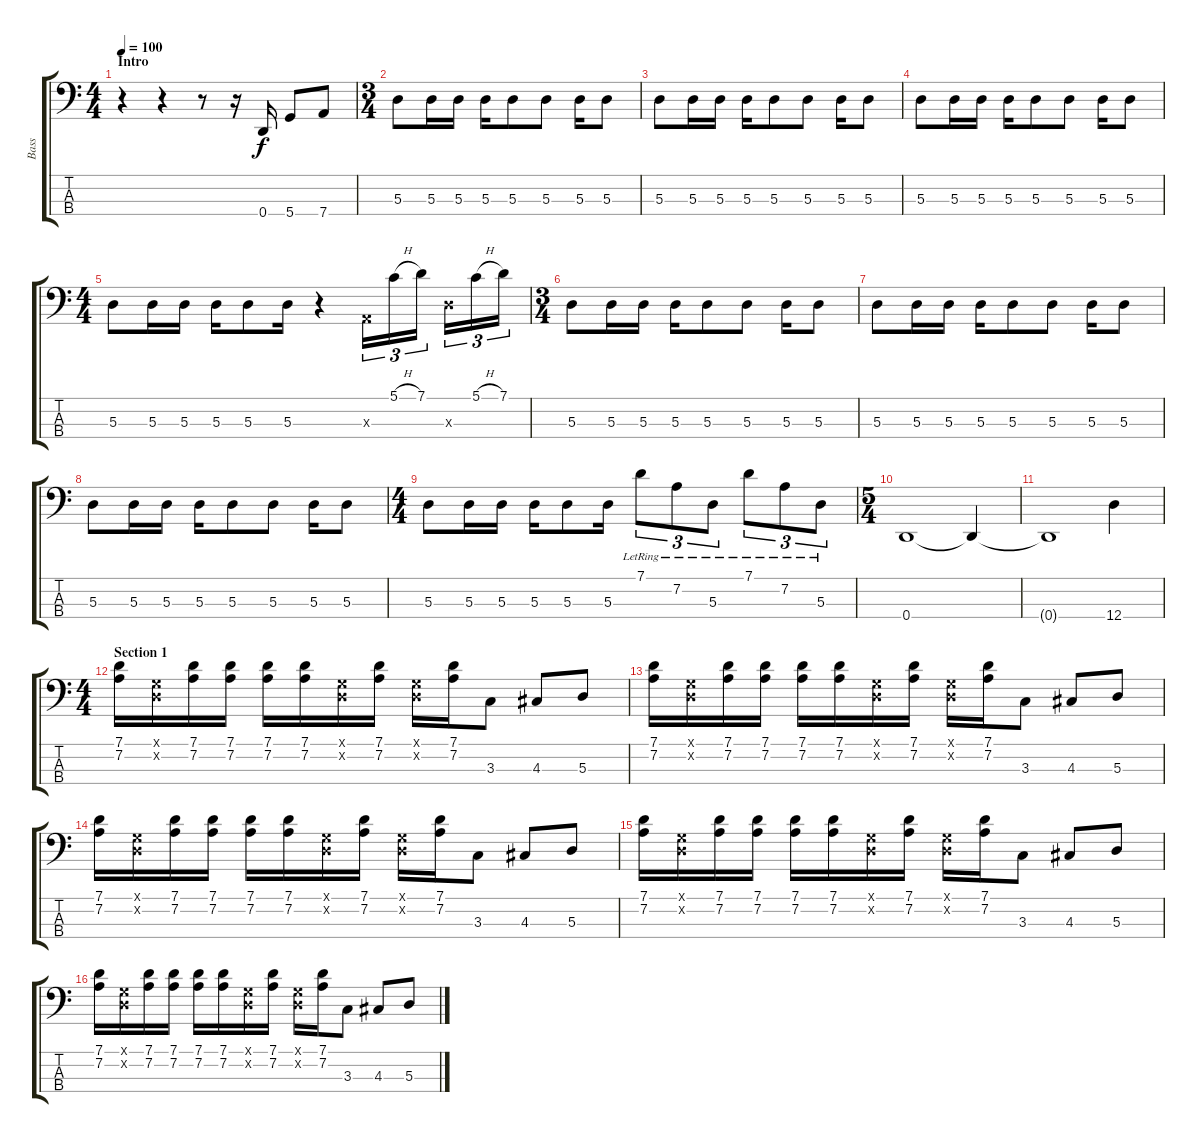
\track ("Bass" "Bass") {instrument slapbass2}
\staff {score tabs}
\tuning (G2 D2 A1 D1) {hide}
\ts (4 4)
\section ("" "Intro")
\tempo 100
\clef f4
\ks c
r.4{dy f instrument slapbass2} r.4 r.8 r.16 0.4.16 5.4.8 7.4.8 |
\ts (3 4)
5.3.8 5.3.16 5.3.16 5.3.16 5.3.8 5.3.8 5.3.16 5.3.8 |
5.3.8 5.3.16 5.3.16 5.3.16 5.3.8 5.3.8 5.3.16 5.3.8 |
5.3.8 5.3.16 5.3.16 5.3.16 5.3.8 5.3.8 5.3.16 5.3.8 |
\ts (4 4)
5.3.8 5.3.16 5.3.16 5.3.16 5.3.8 5.3.16 r.4 0.3{x}.16{tu (3 2)} 5.1{h}.16{tu (3 2)} 7.1.16{tu (3 2)} 5.3{x}.16{tu (3 2)} 5.1{h}.16{tu (3 2)} 7.1.16{tu (3 2)} |
\ts (3 4)
5.3.8 5.3.16 5.3.16 5.3.16 5.3.8 5.3.8 5.3.16 5.3.8 |
5.3.8 5.3.16 5.3.16 5.3.16 5.3.8 5.3.8 5.3.16 5.3.8 |
5.3.8 5.3.16 5.3.16 5.3.16 5.3.8 5.3.8 5.3.16 5.3.8 |
\ts (4 4)
5.3.8 5.3.16 5.3.16 5.3.16 5.3.8 5.3.16 7.1{lr}.8{tu (3 2)} 7.2{lr}.8{tu (3 2)} 5.3{lr}.8{tu (3 2)} 7.1{lr}.8{tu (3 2)} 7.2{lr}.8{tu (3 2)} 5.3{lr}.8{tu (3 2)} |
\ts (5 4)
0.4.1 0.4{t}.4 |
0.4{t}.1 12.4.4 |
\ts (4 4)
\section ("" "Section 1")
(7.1 7.2).16 (0.1{x} 0.2{x}).16 (7.1 7.2).16 (7.1 7.2).16 (7.1 7.2).16 (7.1 7.2).16 (0.1{x} 0.2{x}).16 (7.1 7.2).16 (0.1{x} 0.2{x}).16 (7.1 7.2).16 3.3.8 4.3.8 5.3.8 |
(7.1 7.2).16 (0.1{x} 0.2{x}).16 (7.1 7.2).16 (7.1 7.2).16 (7.1 7.2).16 (7.1 7.2).16 (0.1{x} 0.2{x}).16 (7.1 7.2).16 (0.1{x} 0.2{x}).16 (7.1 7.2).16 3.3.8 4.3.8 5.3.8 |
(7.1 7.2).16 (0.1{x} 0.2{x}).16 (7.1 7.2).16 (7.1 7.2).16 (7.1 7.2).16 (7.1 7.2).16 (0.1{x} 0.2{x}).16 (7.1 7.2).16 (0.1{x} 0.2{x}).16 (7.1 7.2).16 3.3.8 4.3.8 5.3.8 |
(7.1 7.2).16 (0.1{x} 0.2{x}).16 (7.1 7.2).16 (7.1 7.2).16 (7.1 7.2).16 (7.1 7.2).16 (0.1{x} 0.2{x}).16 (7.1 7.2).16 (0.1{x} 0.2{x}).16 (7.1 7.2).16 3.3.8 4.3.8 5.3.8 |
(7.1 7.2).16 (0.1{x} 0.2{x}).16 (7.1 7.2).16 (7.1 7.2).16 (7.1 7.2).16 (7.1 7.2).16 (0.1{x} 0.2{x}).16 (7.1 7.2).16 (0.1{x} 0.2{x}).16 (7.1 7.2).16 3.3.8 4.3.8 5.3.8
